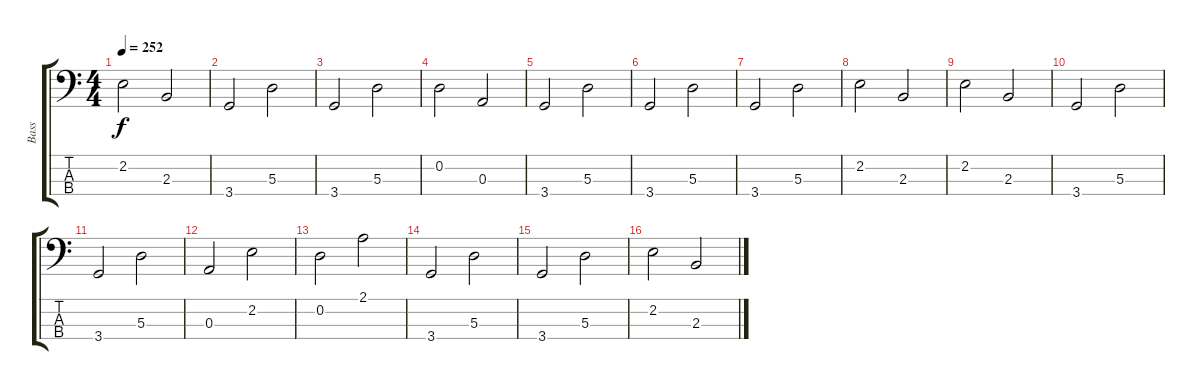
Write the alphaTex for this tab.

\track ("Bass" "Bass") {instrument electricbassfinger}
\staff {score tabs}
\tuning (G2 D2 A1 E1) {hide}
\ts (4 4)
\tempo 252
\clef f4
\ks c
2.2.2{dy f} 2.3.2 |
3.4.2 5.3.2 |
3.4.2 5.3.2 |
0.2.2 0.3.2 |
3.4.2 5.3.2 |
3.4.2 5.3.2 |
3.4.2 5.3.2 |
2.2.2 2.3.2 |
2.2.2 2.3.2 |
3.4.2 5.3.2 |
3.4.2 5.3.2 |
0.3.2 2.2.2 |
0.2.2 2.1.2 |
3.4.2 5.3.2 |
3.4.2 5.3.2 |
2.2.2 2.3.2
